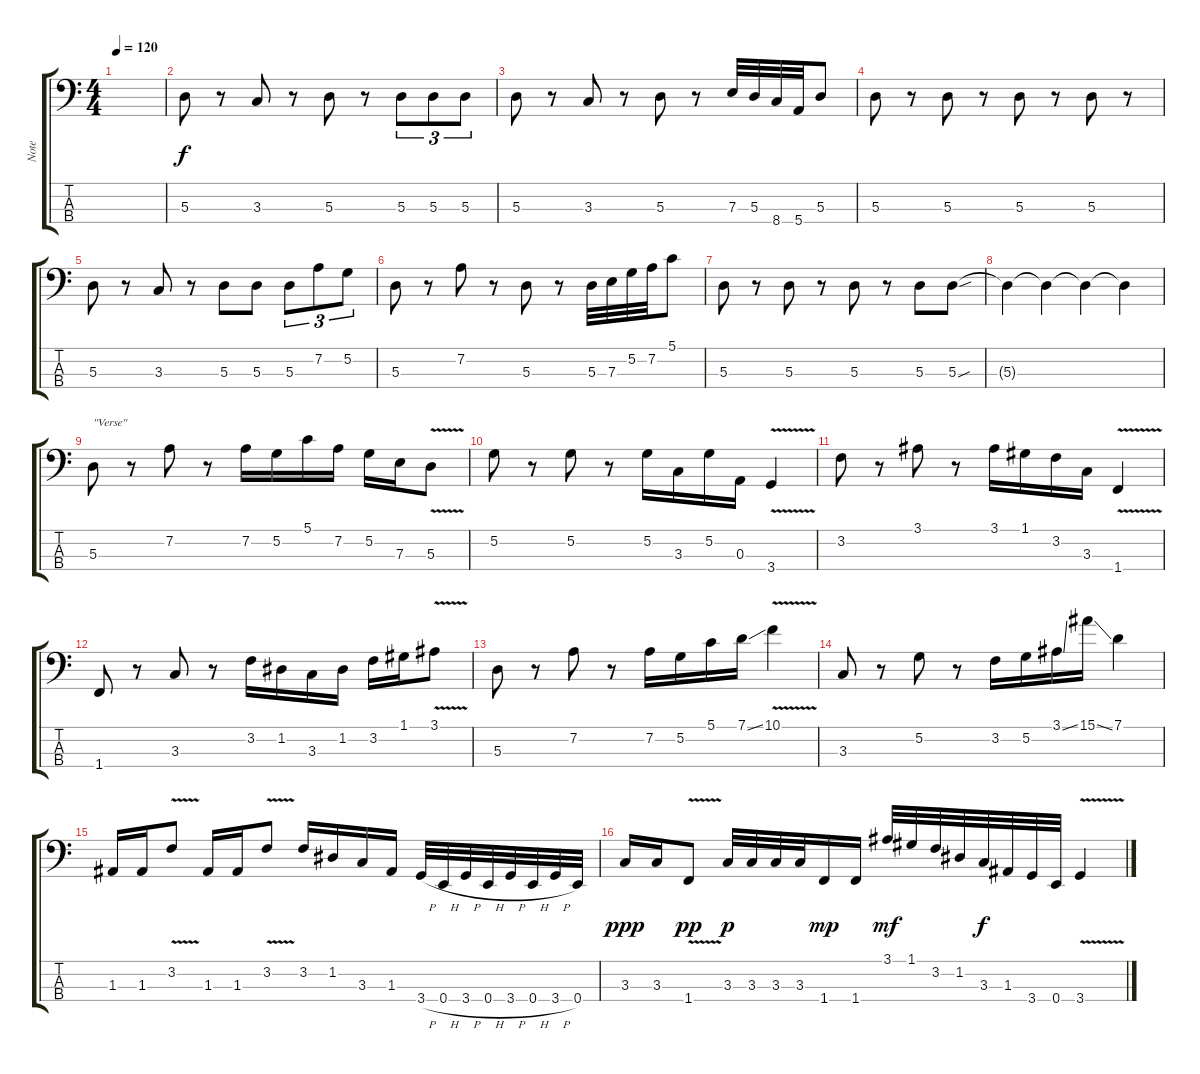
\track ("Note" "Note") {instrument electricbasspick}
\staff {score tabs}
\tuning (G2 D2 A1 E1) {hide}
\ts (4 4)
\tempo 120
\clef f4
\ks c
|
5.3.8 r.8 3.3.8 r.8 5.3.8 r.8 5.3.8{tu (3 2)} 5.3.8{tu (3 2)} 5.3.8{tu (3 2)} |
5.3.8 r.8 3.3.8 r.8 5.3.8 r.8 7.3.32 5.3.32 8.4.32 5.4.32 5.3.8 |
5.3.8 r.8 5.3.8 r.8 5.3.8 r.8 5.3.8 r.8 |
5.3.8 r.8 3.3.8 r.8 5.3.8 5.3.8 5.3.8{tu (3 2)} 7.2.8{tu (3 2)} 5.2.8{tu (3 2)} |
5.3.8 r.8 7.2.8 r.8 5.3.8 r.8 5.3.32 7.3.32 5.2.32 7.2.32 5.1.8 |
5.3.8 r.8 5.3.8 r.8 5.3.8 r.8 5.3.8 5.3{sou}.8 |
5.3{t}.4 5.3{t}.4 5.3{t}.4 5.3{t}.4 |
5.3.8{txt "\"Verse\""} r.8 7.2.8 r.8 7.2.16 5.2.16 5.1.16 7.2.16 5.2.16 7.3.16 5.3{v}.8 |
5.2.8 r.8 5.2.8 r.8 5.2.16 3.3.16 5.2.16 0.3.16 3.4{v}.4 |
3.2.8 r.8 3.1.8 r.8 3.1.16 1.1.16 3.2.16 3.3.16 1.4{v}.4 |
1.4.8 r.8 3.3.8 r.8 3.2.16 1.2.16 3.3.16 1.2.16 3.2.16 1.1.16 3.1{v}.8 |
5.3.8 r.8 7.2.8 r.8 7.2.16 5.2.16 5.1.16 7.1{ss}.16 10.1{v}.4 |
3.3.8 r.8 5.2.8 r.8 3.2.16 5.2.16 3.1{ss}.16 15.1{ss}.16 7.1.4 |
1.3.16 1.3.16 3.2{v}.8 1.3.16 1.3.16 3.2{v}.8 3.2.16 1.2.16 3.3.16 1.3.16 3.4{h}.32 0.4{h}.32 3.4{h}.32 0.4{h}.32 3.4{h}.32 0.4{h}.32 3.4{h}.32 0.4.32 |
3.3.16{dy ppp} 3.3.16 1.4{v}.8{dy pp} 3.3.32{dy p} 3.3.32 3.3.32 3.3.32 1.4.16{dy mp} 1.4.16 3.1.32{dy mf} 1.1.32 3.2.32 1.2.32 3.3.32{dy f} 1.3.32 3.4.32 0.4.32 3.4{v}.4
